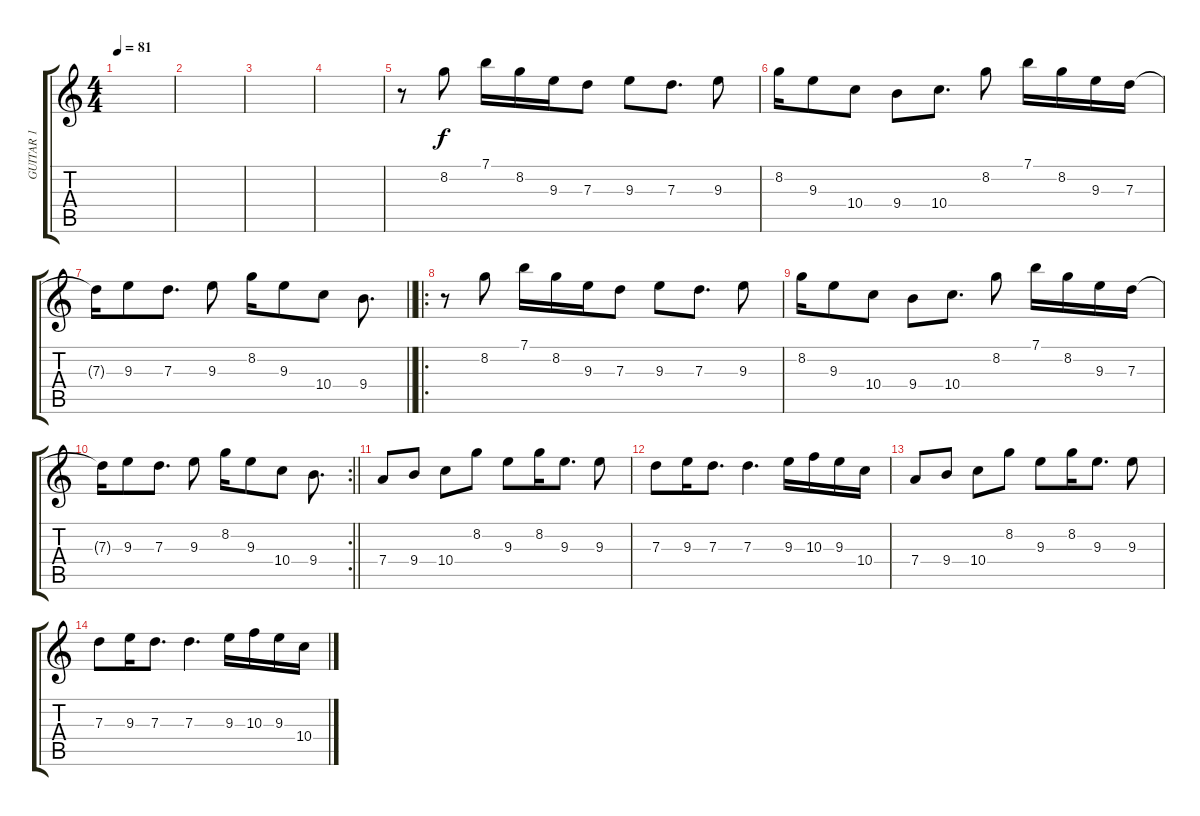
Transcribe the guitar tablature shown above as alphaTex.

\track ("GUITAR 1" "GUITAR 1") {instrument overdrivenguitar}
\staff {score tabs}
\tuning (E4 B3 G3 D3 A2 E2) {hide}
\ts (4 4)
\tempo 81
\clef g2
\ks c
|
|
|
|
r.8 8.2.8 7.1.16 8.2.16 9.3.16 7.3.8 9.3.8 7.3.8{d} 9.3.8 |
8.2.16 9.3.8 10.4.8 9.4.8 10.4.8{d} 8.2.8 7.1.16 8.2.16 9.3.16 7.3.16 |
\barLineRight lightlight
7.3{t}.16 9.3.8 7.3.8{d} 9.3.8 8.2.16 9.3.8 10.4.8 9.4.8{d} |
\ro
r.8 8.2.8 7.1.16 8.2.16 9.3.16 7.3.8 9.3.8 7.3.8{d} 9.3.8 |
8.2.16 9.3.8 10.4.8 9.4.8 10.4.8{d} 8.2.8 7.1.16 8.2.16 9.3.16 7.3.16 |
\rc 2
\barLineRight lightlight
7.3{t}.16 9.3.8 7.3.8{d} 9.3.8 8.2.16 9.3.8 10.4.8 9.4.8{d} |
7.4.8 9.4.8 10.4.8 8.2.8 9.3.8 8.2.16 9.3.8{d} 9.3.8 |
7.3.8 9.3.16 7.3.8{d} 7.3.4{d} 9.3.16 10.3.16 9.3.16 10.4.16 |
7.4.8 9.4.8 10.4.8 8.2.8 9.3.8 8.2.16 9.3.8{d} 9.3.8 |
7.3.8 9.3.16 7.3.8{d} 7.3.4{d} 9.3.16 10.3.16 9.3.16 10.4.16
